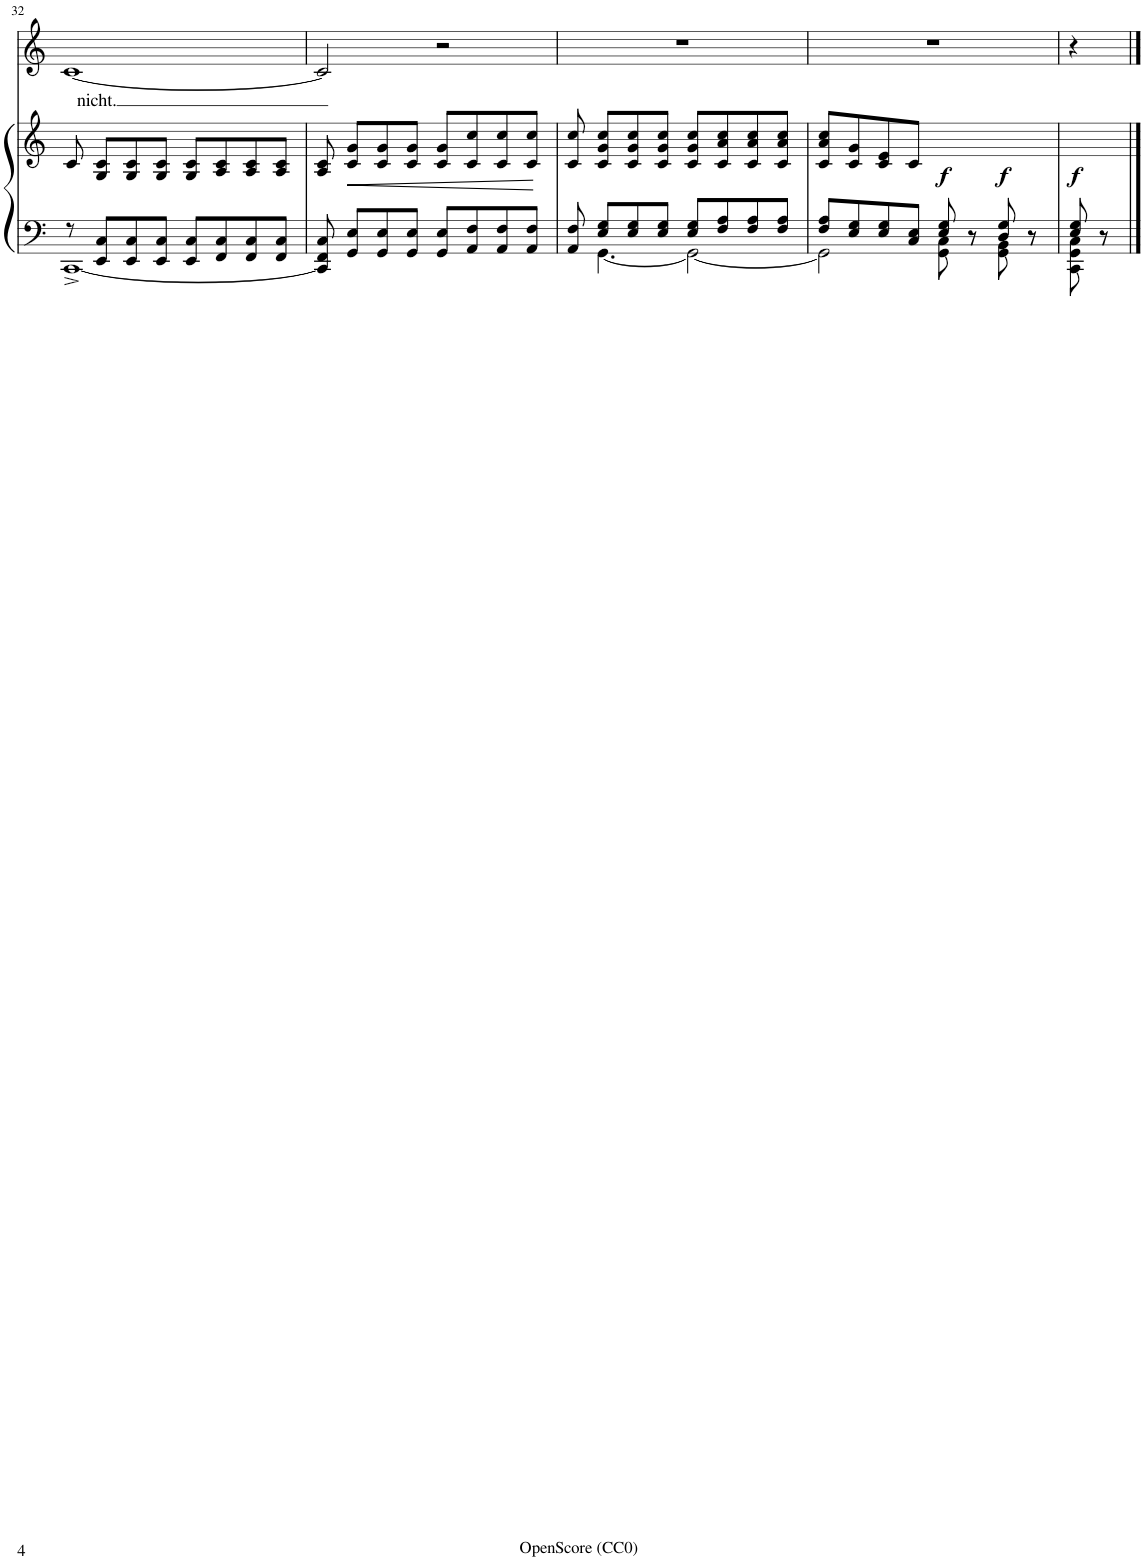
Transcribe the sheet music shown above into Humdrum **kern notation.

**kern	**kern	**dynam	**kern	**text
*part2	*part2	*part2	*part1	*part1
*staff3	*staff2	*staff2/3	*staff1	*staff1
*I"Piano	*	*	*I"Voice	*
*I'Pno	*	*	*	*
!!LO:PB:g=z
*clefF4	*clefG2	*	*clefG2	*
*k[]	*k[]	*	*k[]	*
*M4/4	*M4/4	*	*M4/4	*
*met(c)	*met(c)	*	*met(c)	*
=32	=32	=32	=32	=32
*^	*	*	*	*
!	!	!	!	!	!LO:LY:b
8r	[1CC^	8c/	.	[1c	nicht.
8EE/ 8C/L	.	8G/ 8c/L	.	.	.
8EE/ 8C/	.	8G/ 8c/	.	.	.
8EE/ 8C/J	.	8G/ 8c/J	.	.	.
8EE/ 8C/L	.	8G/ 8c/L	.	.	.
8FF/ 8C/	.	8A/ 8c/	.	.	.
8FF/ 8C/	.	8A/ 8c/	.	.	.
8FF/ 8C/J	.	8A/ 8c/J	.	.	.
*v	*v	*	*	*	*
=33	=33	=33	=33	=33
8CC/] 8FF/ 8C/	8A/ 8c/	.	2c/]	.
!	!	!LO:HP:b	!	!
8GG/ 8E/L	8c/ 8g/L	<	.	.
8GG/ 8E/	8c/ 8g/	.	.	.
8GG/ 8E/J	8c/ 8g/J	.	.	.
8GG/ 8E/L	8c/ 8g/L	.	2r	.
8AA/ 8F/	8c/ 8cc/	.	.	.
8AA/ 8F/	8c/ 8cc/	.	.	.
8AA/ 8F/J	8c/ 8cc/J	[	.	.
=34	=34	=34	=34	=34
*^	*	*	*	*
8AA/ 8F/	8ryy	8c/ 8cc/	.	1r	.
8E/ 8G/L	[4.GG\	8c/ 8g/ 8cc/L	.	.	.
8E/ 8G/	.	8c/ 8g/ 8cc/	.	.	.
8E/ 8G/J	.	8c/ 8g/ 8cc/J	.	.	.
8E/ 8G/L	2GG\_	8c/ 8g/ 8cc/L	.	.	.
8F/ 8A/	.	8c/ 8a/ 8cc/	.	.	.
8F/ 8A/	.	8c/ 8a/ 8cc/	.	.	.
8F/ 8A/J	.	8c/ 8a/ 8cc/J	.	.	.
=35	=35	=35	=35	=35	=35
*	*^	*	*	*	*
2ryy	8F/ 8A/L	2GG\]	8c/ 8a/ 8cc/L	.	1r	.
.	8E/ 8G/	.	8c/ 8g/	.	.	.
.	8E/ 8G/	.	8c/ 8e/	.	.	.
.	8C/ 8E/J	.	8c/J	.	.	.
!	!	!	!	!LO:DY:b	!	!
8E/ 8G/	8GG\ 8C\	2ryy	8ryy	f	.	.
8ryy	8r	.	8r	.	.	.
!	!	!	!	!LO:DY:b	!	!
8D/ 8G/	8GG\ 8BB\	.	8ryy	f	.	.
8ryy	8r	.	8r	.	.	.
*	*v	*v	*	*	*	*
=36	=36	=36	=36	=36	=36
!	!	!	!LO:DY:b	!	!
8E/ 8G/	8CC\ 8GG\ 8C\	8ryy	f	4r	.
8ryy	8r	8r	.	.	.
*v	*v	*	*	*	*
==	==	==	==	==
*-	*-	*-	*-	*-
